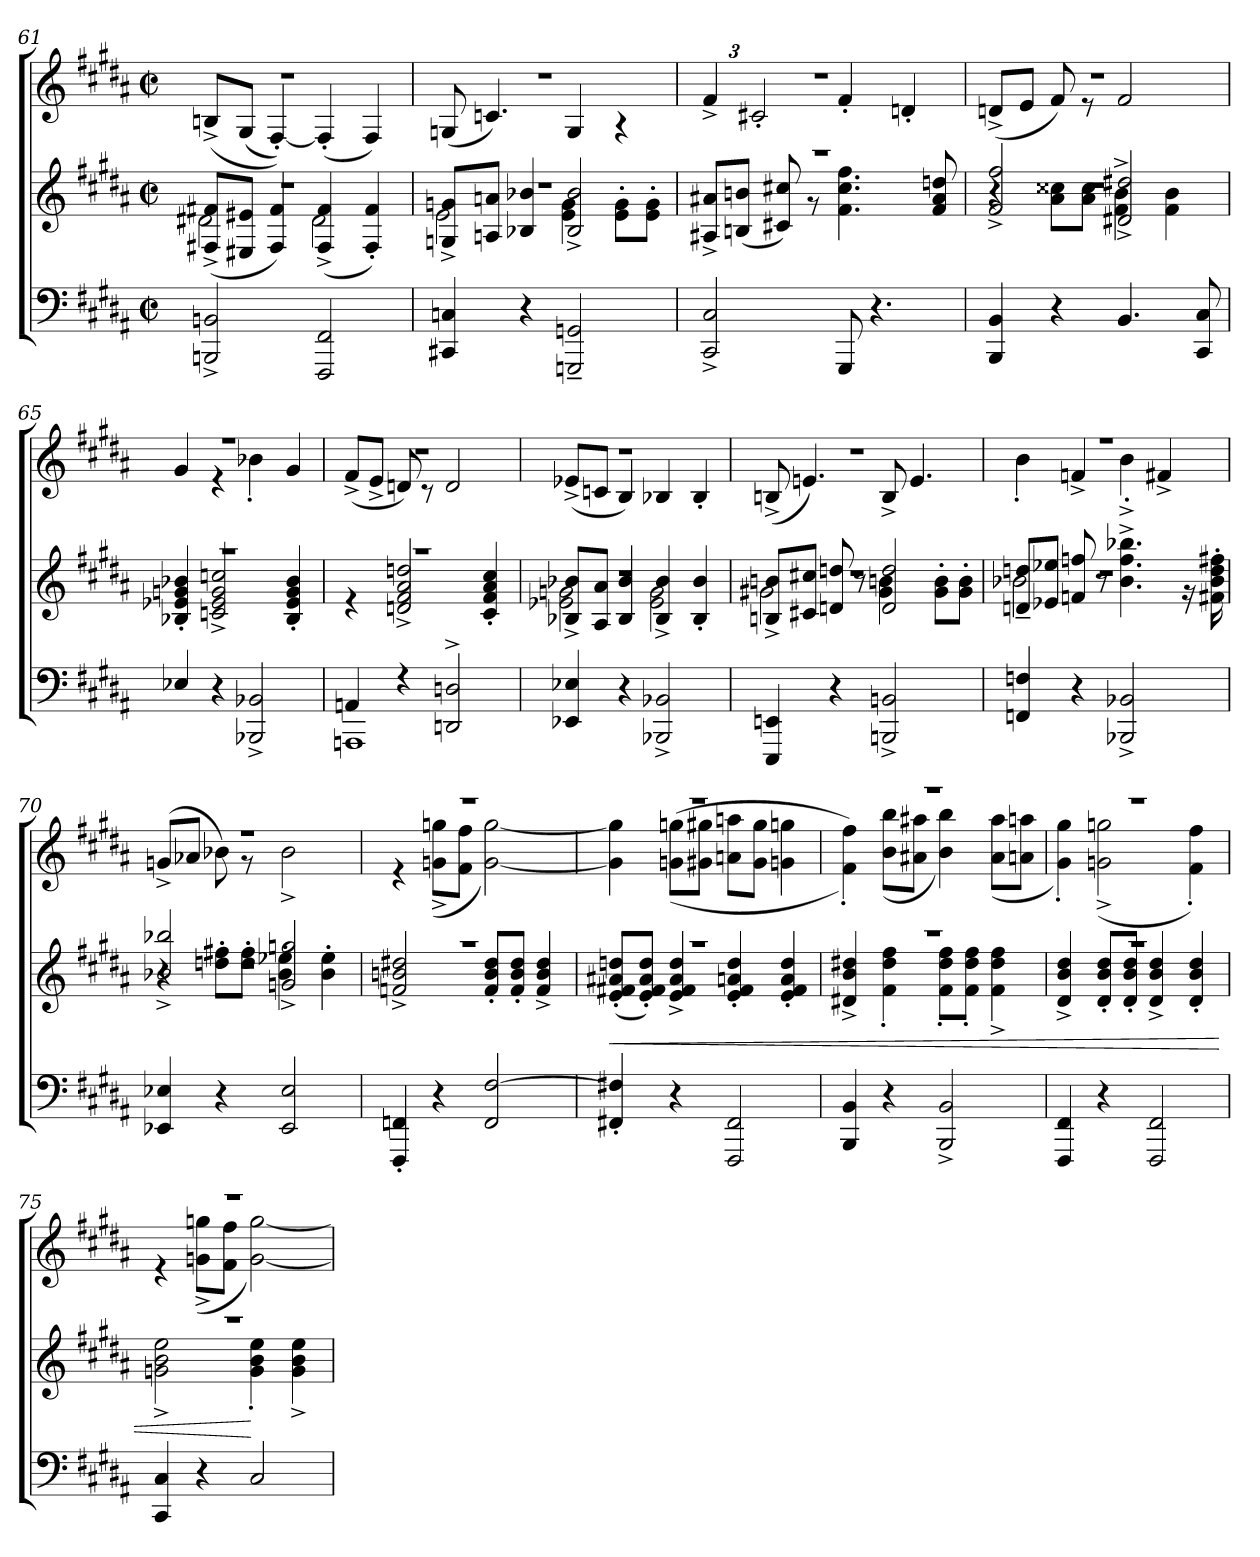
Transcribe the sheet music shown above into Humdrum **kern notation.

**kern	**kern	**dynam	**kern
*part2	*part2	*part2	*part1
*staff3	*staff2	*staff2/3	*staff1
*clefF4	*clefG2	*	*clefG2
*k[f#c#g#d#a#]	*k[f#c#g#d#a#]	*	*k[f#c#g#d#a#]
*M2/2	*M2/2	*	*M2/2
*met(c|)	*met(c|)	*	*met(c|)
=61	=61	=61	=61
*	*^	*	*^
*	*	*^	*	*	*
2BBBn/^ 2BBn/^	1r	(>8F#X/^ 8f#X/^L	2d#X\	.	1r	(<8Bn^/L
.	.	8E#X/ 8e#X/J	.	.	.	(>8G#/J
.	.	4F#/ 4f#/)	.	.	.	[4F#'/))
2FFF#/ 2FF#/	.	(>4F#/^ 4f#/^	2d#\	.	.	(>4F#'/]
.	.	4F#/' 4f#/')	.	.	.	4F#/)
=62	=62	=62	=62	=62	=62	=62
4CC#X/ 4Cn/	1r	8Gn/^ 8gn/^L	2e\	.	1r	(<8Gn/
.	.	8An/ 8an/J	.	.	.	4.cn/)
4r	.	4B-X/ 4b-X/	.	.	.	.
2GGGn/~ 2GGn/~	.	2B-/^ 2b-/^	4e\ 4g\	.	.	4G/
.	.	.	8e\' 8g\'L	.	.	4r
.	.	.	8e\' 8g\'J	.	.	.
*	*	*v	*v	*	*	*
=63	=63	=63	=63	=63	=63
*	*	*	*	*	*Xbrackettup
2CC#/^ 2C#/^	1r	(<8A#X/^ 8a#X/^L	.	1r	6f#^/
.	.	(<8Bn/ 8bn/J	.	.	.
.	.	.	.	.	3c#X'/
.	.	8c#X/ 8cc#X/)	.	.	.
.	.	8r	.	.	.
8GGG#/)	.	4.f#\ 4.cc#\ 4.ff#\	.	.	4f#'/
4.r	.	.	.	.	.
.	.	.	.	.	4dn'/
.	.	8f#/ 8a#/ 8ddn/	.	.	.
=64	=64	=64	=64	=64	=64
*	*	*^	*	*	*
4BBB/ 4BB/	1r	2f#/^ 2ff#/^	4r	.	1r	(<8dn^/L
.	.	.	.	.	.	8e/J
4r	.	.	8a#\ 8cc##X\L	.	.	8f#/)
.	.	.	8a#\ 8cc##\J	.	.	8r
4.BB/	.	2d#X/^ 2dd#X/^	4f#\^ 4b\^	.	.	2f#/
.	.	.	4f#\ 4b\	.	.	.
8CC#/ 8C#/	.	.	.	.	.	.
*	*	*v	*v	*	*	*
=65	=65	=65	=65	=65	=65
4E-X/	1r	4B-X/' 4e-X/' 4gn/' 4b-X/'	.	1r	4g#/
4r	.	2cn/^ 2e-/^ 2g/^ 2ccn/^	.	.	4r
2BBB-X/^ 2BB-X/^	.	.	.	.	4b-X'\
.	.	4B-/' 4e-/' 4g/' 4b-/'	.	.	4g#/
=66	=66	=66	=66	=66	=66
*^	*	*	*	*	*
4AAn/	1AAAn	1r	4r	.	1r	(<8f#^/L
.	.	.	.	.	.	8e^/J
4r	.	.	2dn/^ 2f#/^ 2a#/^ 2ddn/^	.	.	8dn/)
.	.	.	.	.	.	8r
2DDn/^ 2Dn/^	.	.	.	.	.	2d/
.	.	.	4c#/' 4f#/' 4a#/' 4cc#/'	.	.	.
*v	*v	*	*	*	*	*
=67	=67	=67	=67	=67	=67
*	*	*^	*	*	*
4EE-X/ 4E-X/	1r	8B-X/^ 8b-X/^L	2e-X\ 2gn\	.	1r	(<8e-X^/L
.	.	8A#/ 8a#/J	.	.	.	8cn/J
4r	.	4B-/ 4b-/	.	.	.	4B/)
2BBB-X/^ 2BB-X/^	.	4B-/^ 4b-/^	2e-\ 2g\	.	.	4B-X/
.	.	4B-/' 4b-/'	.	.	.	4B-'/
=68	=68	=68	=68	=68	=68	=68
4EEE/ 4EEn/	1r	8Bn/^ 8bn/^L	2g#X\	.	1r	(<8Bn^/
.	.	8c#X/ 8cc#X/J	.	.	.	4.en/)
4r	.	8dn/ 8ddn/	.	.	.	.
.	.	8r	.	.	.	.
2BBBn/^ 2BBn/^	.	2d/ 2dd/	4g#\ 4bn\	.	.	8B^/
.	.	.	.	.	.	4.e/
.	.	.	8g#\' 8b\'L	.	.	.
.	.	.	8g#\' 8b\'J	.	.	.
=69	=69	=69	=69	=69	=69	=69
4FFn/ 4Fn/	1r	8dn/~ 8ddn/~L	2b-X\	.	1r	4b'\
.	.	8e-X/ 8ee-X/J	.	.	.	.
4r	.	8fn/ 8ffn/	.	.	.	4fn^/
.	.	8r	.	.	.	.
2BBB-X/^ 2BB-X/^	.	2ryy	4.b-\^ 4.ff\^ 4.bb-X\^	.	.	4b'^\
.	.	.	.	.	.	4f#X^/
.	.	.	16r	.	.	.
.	.	.	16f#X\' 16b-\' 16dd\' 16ff#X\'	.	.	.
=70	=70	=70	=70	=70	=70	=70
4EE-X/ 4E-X/	1r	2b-X/^ 2bb-X/^	4r	.	1r	(>8gn^/L
.	.	.	.	.	.	8a-X/J
4r	.	.	8ddn\' 8ff#X\'L	.	.	8b-X\)
.	.	.	8dd\' 8ff#\'J	.	.	8r
2EE-/< 2E-/<	.	2gn/^ 2ggn/^	4b-\' 4ee-X\'	.	.	2b-^\
.	.	.	4b-\' 4ee-\'	.	.	.
*	*	*v	*v	*	*	*
=71	=71	=71	=71	=71	=71
4FFF#/' 4FFn/'	1r	2fn/^ 2bn/^ 2dd#X/^	.	1r	4r
4r	.	.	.	.	(>8gn\^ 8ggn\^L
.	.	.	.	.	8f#\ 8ff#\J
2FF/ [2F#/	.	8f/' 8b/' 8dd#/'L	.	.	[2g\ [2gg\)
.	.	8f/' 8b/' 8dd#/'J	.	.	.
.	.	4f/^ 4b/^ 4dd#/^	.	.	.
=72	=72	=72	=72	=72	=72
!	!	!	!LO:HP:b	!	!
4FF#X/' 4F#X/]'	1r	(>8e/' 8f#X/' 8a#X/' 8ddn/'L	<	1r	4g\] 4gg\]
.	.	8e/' 8f#/' 8a#/' 8dd/'J)	.	.	.
4r	.	4e/^ 4f#/^ 4a#/^ 4dd/^	.	.	(>(>8gn\ 8ggn\L
.	.	.	.	.	8g#X\ 8gg#X\J
2FFF#/ 2FF#/	.	4e/' 4f#/' 4an/' 4dd/'	.	.	8an\ 8aan\L
.	.	.	.	.	8g#\ 8gg#\J
.	.	4e/' 4f#/' 4a/' 4dd/'	.	.	4gn\ 4ggn\
=73	=73	=73	=73	=73	=73
4BBB/ 4BB/	1r	4d#X/^ 4b/^ 4dd#X/^	.	1r	4f#\' 4ff#\'))
4r	.	4f#\' 4dd#\' 4ff#\'	.	.	(>8b\ 8bb\L
.	.	.	.	.	8a#X\ 8aa#X\J
2BBB/^ 2BB/^	.	8f#\' 8dd#\' 8ff#\'L	.	.	4b\ 4bb\)
.	.	8f#\' 8dd#\' 8ff#\'J	.	.	.
.	.	4f#\^ 4dd#\^ 4ff#\^	.	.	(>8a#\ 8aa#\L
.	.	.	.	.	8an\ 8aan\J
=74	=74	=74	=74	=74	=74
4FFF#/ 4FF#/	1r	4d#/^ 4b/^ 4dd#/^	.	1r	4g#\' 4gg#\')
4r	.	8d#/' 8b/' 8dd#/'L	.	.	(>2gn\^ 2ggn\^
.	.	8d#/' 8b/' 8dd#/'J	.	.	.
2FFF#/ 2FF#/	.	4d#/^ 4b/^ 4dd#/^	.	.	.
.	.	4d#/' 4b/' 4dd#/'	.	.	4f#\' 4ff#\')
=75	=75	=75	=75	=75	=75
4CC#/ 4C#/	1r	2gn\^ 2b\^ 2ee\^	.	1r	4r
4r	.	.	.	.	(>8gn\^ 8ggn\^L
.	.	.	.	.	8f#\ 8ff#\J
2C#/	.	4g\' 4b\' 4ee\'	[	.	[2g\ [2gg\)
.	.	4g\^ 4b\^ 4ee\^	.	.	.
*	*v	*v	*	*	*
*	*	*	*v	*v
=	=	=	=
*-	*-	*-	*-
